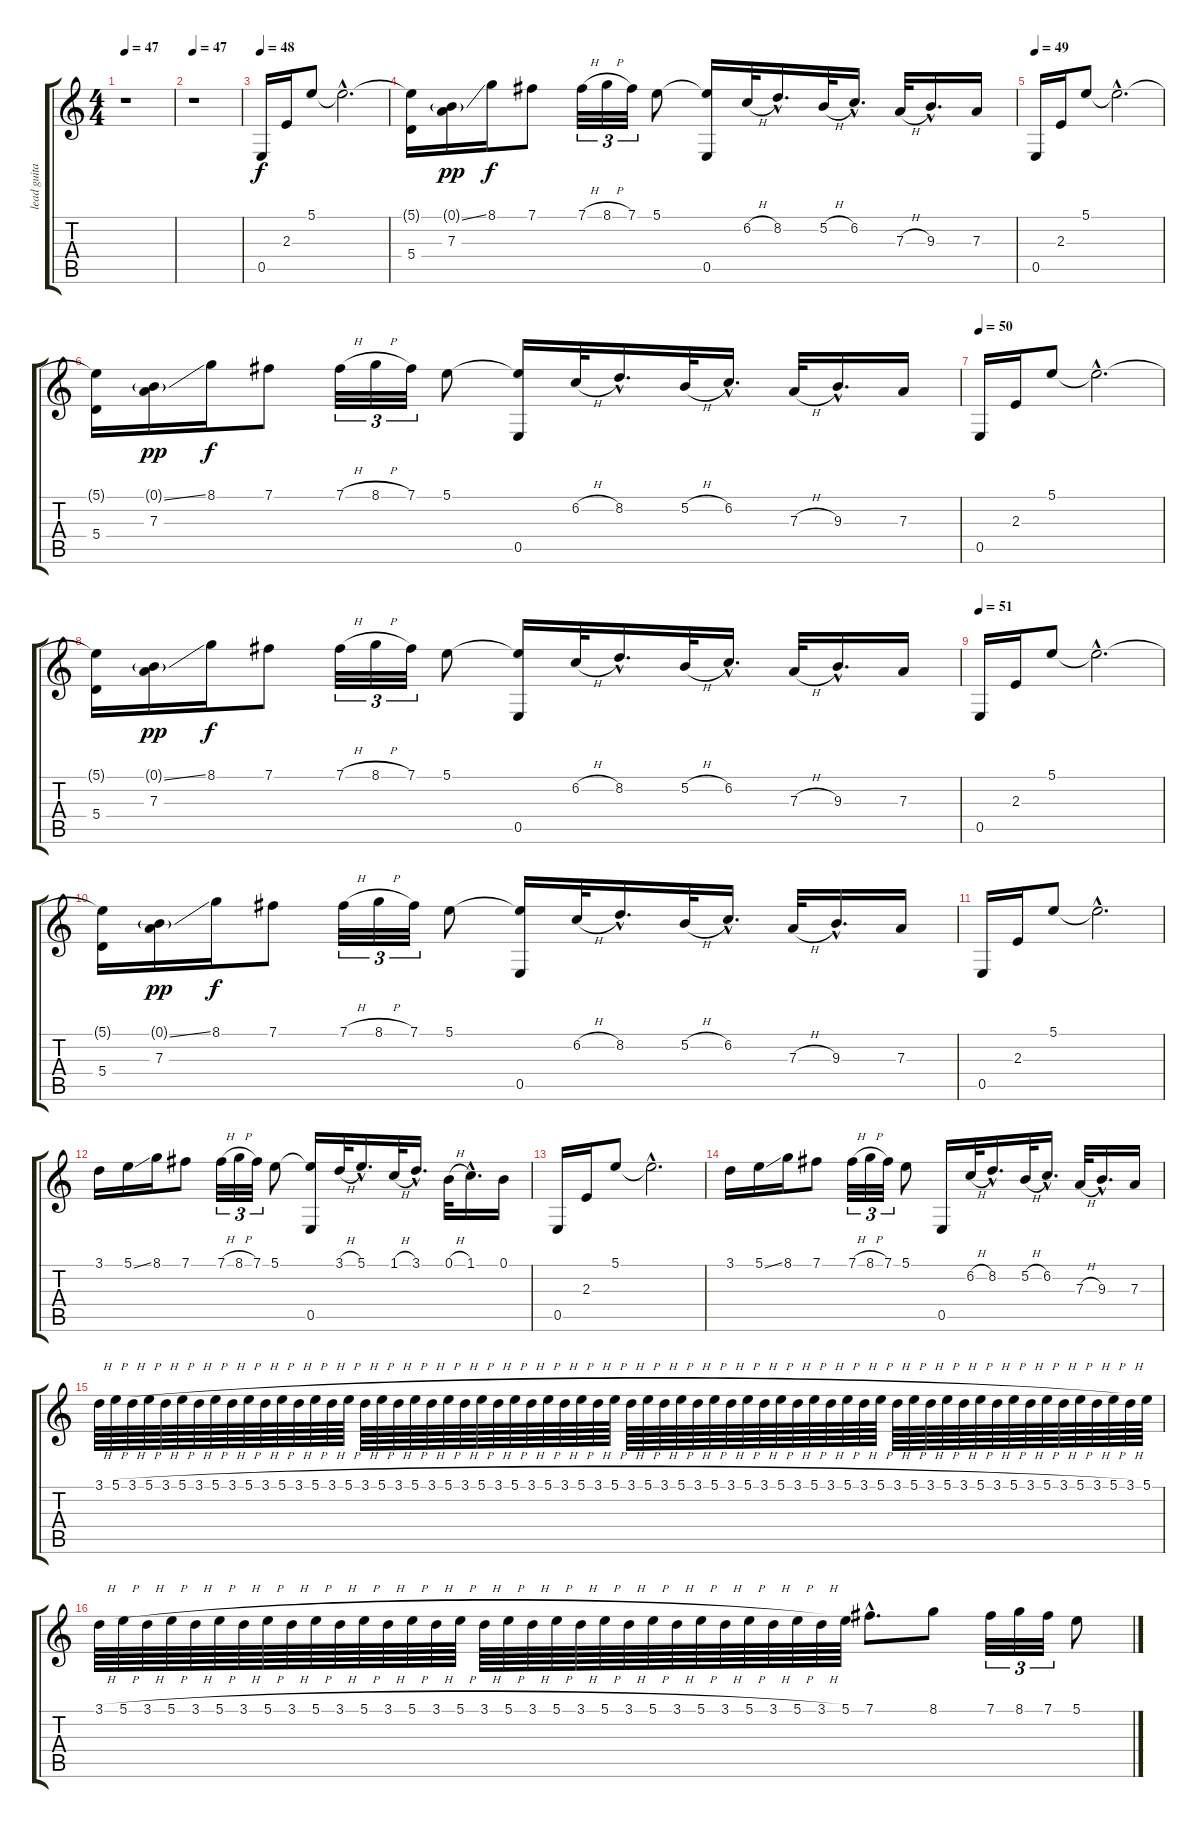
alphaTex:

\track ("lead guitar" "lead guita") {instrument distortionguitar}
\staff {score tabs}
\tuning (B3 Gb3 D3 A2 E2 B1) {hide}
\ts (4 4)
\tempo 47
\clef g2
\ks c
r.1{dy f} |
\tempo 47
r.1 |
\tempo 45
\tempo 48
0.5.16 2.3.16 5.1.8 5.1{hac t}.2{d} |
(5.1{t} 5.4).16 (0.1{ss g} 7.3).16{dy pp} 8.1.16{dy f} 7.1.8 7.1{h}.32{tu (3 2)} 8.1{h}.32{tu (3 2)} 7.1.32{tu (3 2)} 5.1.8 (5.1{t} 0.5).16 6.2{h}.32 8.2{hac}.16{d} 5.2{h}.32 6.2{hac}.16{d} 7.3{h}.32 9.3{hac}.16{d} 7.3.16 |
\tempo 49
0.5.16 2.3.16 5.1.8 5.1{hac t}.2{d} |
(5.1{t} 5.4).16 (0.1{ss g} 7.3).16{dy pp} 8.1.16{dy f} 7.1.8 7.1{h}.32{tu (3 2)} 8.1{h}.32{tu (3 2)} 7.1.32{tu (3 2)} 5.1.8 (5.1{t} 0.5).16 6.2{h}.32 8.2{hac}.16{d} 5.2{h}.32 6.2{hac}.16{d} 7.3{h}.32 9.3{hac}.16{d} 7.3.16 |
\tempo 50
0.5.16 2.3.16 5.1.8 5.1{hac t}.2{d} |
(5.1{t} 5.4).16 (0.1{ss g} 7.3).16{dy pp} 8.1.16{dy f} 7.1.8 7.1{h}.32{tu (3 2)} 8.1{h}.32{tu (3 2)} 7.1.32{tu (3 2)} 5.1.8 (5.1{t} 0.5).16 6.2{h}.32 8.2{hac}.16{d} 5.2{h}.32 6.2{hac}.16{d} 7.3{h}.32 9.3{hac}.16{d} 7.3.16 |
\tempo 51
0.5.16 2.3.16 5.1.8 5.1{hac t}.2{d} |
(5.1{t} 5.4).16 (0.1{ss g} 7.3).16{dy pp} 8.1.16{dy f} 7.1.8 7.1{h}.32{tu (3 2)} 8.1{h}.32{tu (3 2)} 7.1.32{tu (3 2)} 5.1.8 (5.1{t} 0.5).16 6.2{h}.32 8.2{hac}.16{d} 5.2{h}.32 6.2{hac}.16{d} 7.3{h}.32 9.3{hac}.16{d} 7.3.16 |
0.5.16 2.3.16 5.1.8 5.1{hac t}.2{d} |
3.1.16 5.1{ss}.16 8.1.16 7.1.8 7.1{h}.32{tu (3 2)} 8.1{h}.32{tu (3 2)} 7.1.32{tu (3 2)} 5.1.8 (5.1{t} 0.5).16 3.1{h}.32 5.1{hac}.16{d} 1.1{h}.32 3.1{hac}.16{d} 0.1{h}.32 1.1{hac}.16{d} 0.1.16 |
0.5.16 2.3.16 5.1.8 5.1{hac t}.2{d} |
3.1.16 5.1{ss}.16 8.1.16 7.1.8 7.1{h}.32{tu (3 2)} 8.1{h}.32{tu (3 2)} 7.1.32{tu (3 2)} 5.1.8 0.5.16 6.2{h}.32 8.2{hac}.16{d} 5.2{h}.32 6.2{hac}.16{d} 7.3{h}.32 9.3{hac}.16{d} 7.3.16 |
3.1{h}.64 5.1{h}.64 3.1{h}.64 5.1{h}.64 3.1{h}.64 5.1{h}.64 3.1{h}.64 5.1{h}.64 3.1{h}.64 5.1{h}.64 3.1{h}.64 5.1{h}.64 3.1{h}.64 5.1{h}.64 3.1{h}.64 5.1{h}.64 3.1{h}.64 5.1{h}.64 3.1{h}.64 5.1{h}.64 3.1{h}.64 5.1{h}.64 3.1{h}.64 5.1{h}.64 3.1{h}.64 5.1{h}.64 3.1{h}.64 5.1{h}.64 3.1{h}.64 5.1{h}.64 3.1{h}.64 5.1{h}.64 3.1{h}.64 5.1{h}.64 3.1{h}.64 5.1{h}.64 3.1{h}.64 5.1{h}.64 3.1{h}.64 5.1{h}.64 3.1{h}.64 5.1{h}.64 3.1{h}.64 5.1{h}.64 3.1{h}.64 5.1{h}.64 3.1{h}.64 5.1{h}.64 3.1{h}.64 5.1{h}.64 3.1{h}.64 5.1{h}.64 3.1{h}.64 5.1{h}.64 3.1{h}.64 5.1{h}.64 3.1{h}.64 5.1{h}.64 3.1{h}.64 5.1{h}.64 3.1{h}.64 5.1{h}.64 3.1{h}.64 5.1.64 |
3.1{h}.64 5.1{h}.64 3.1{h}.64 5.1{h}.64 3.1{h}.64 5.1{h}.64 3.1{h}.64 5.1{h}.64 3.1{h}.64 5.1{h}.64 3.1{h}.64 5.1{h}.64 3.1{h}.64 5.1{h}.64 3.1{h}.64 5.1{h}.64 3.1{h}.64 5.1{h}.64 3.1{h}.64 5.1{h}.64 3.1{h}.64 5.1{h}.64 3.1{h}.64 5.1{h}.64 3.1{h}.64 5.1{h}.64 3.1{h}.64 5.1{h}.64 3.1{h}.64 5.1{h}.64 3.1{h}.64 5.1.64 7.1{hac}.8{d} 8.1.8 7.1.32{tu (3 2)} 8.1.32{tu (3 2)} 7.1.32{tu (3 2)} 5.1.8
